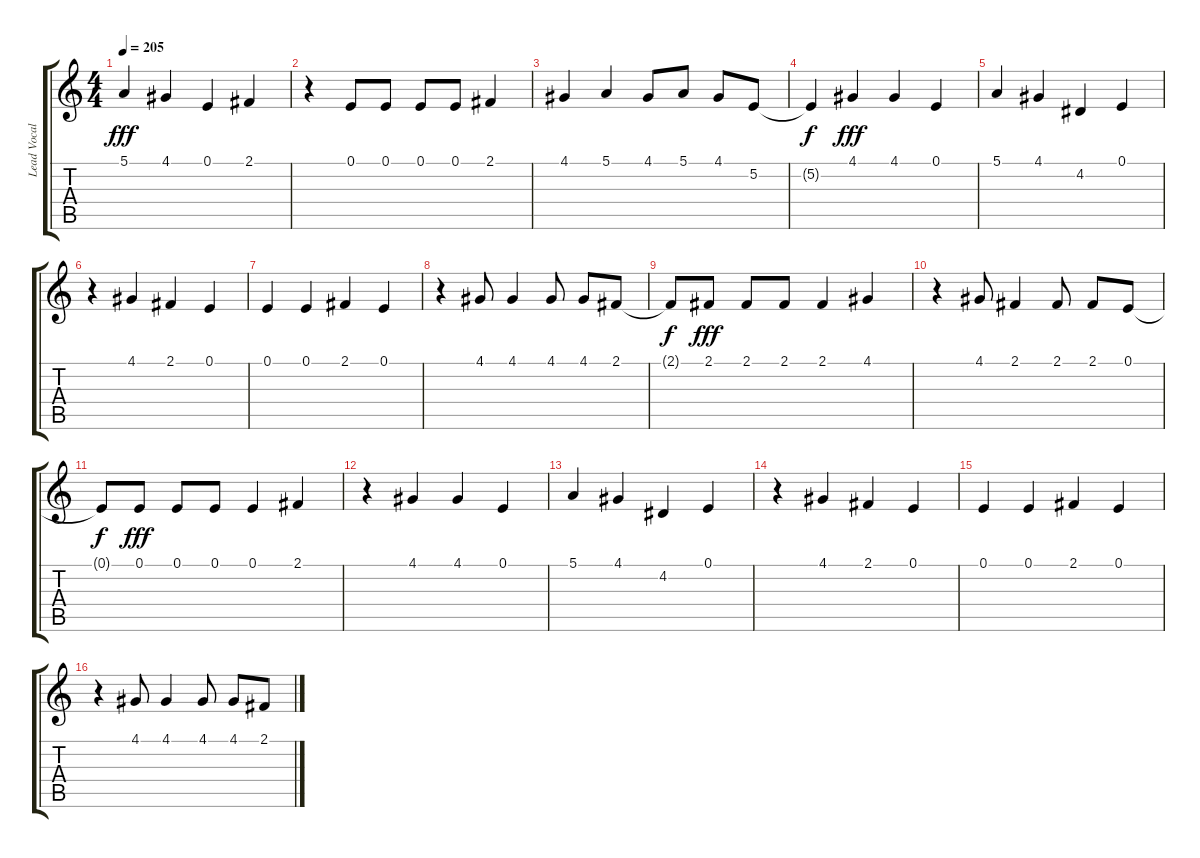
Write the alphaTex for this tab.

\track ("Lead Vocals" "Lead Vocal") {instrument oboe}
\staff {score tabs}
\tuning (E4 B3 G3 D3 A2 E2) {hide}
\ts (4 4)
\tempo 205
\clef g2
\ks c
5.1.4{dy fff} 4.1.4 0.1.4 2.1.4 |
r.4 0.1.8 0.1.8 0.1.8 0.1.8 2.1.4 |
4.1.4 5.1.4 4.1.8 5.1.8 4.1.8 5.2.8 |
5.2{t}.4{dy f} 4.1.4{dy fff} 4.1.4 0.1.4 |
5.1.4 4.1.4 4.2.4 0.1.4 |
r.4 4.1.4 2.1.4 0.1.4 |
0.1.4 0.1.4 2.1.4 0.1.4 |
r.4 4.1.8 4.1.4 4.1.8 4.1.8 2.1.8 |
2.1{t}.8{dy f} 2.1.8{dy fff} 2.1.8 2.1.8 2.1.4 4.1.4 |
r.4 4.1.8 2.1.4 2.1.8 2.1.8 0.1.8 |
0.1{t}.8{dy f} 0.1.8{dy fff} 0.1.8 0.1.8 0.1.4 2.1.4 |
r.4 4.1.4 4.1.4 0.1.4 |
5.1.4 4.1.4 4.2.4 0.1.4 |
r.4 4.1.4 2.1.4 0.1.4 |
0.1.4 0.1.4 2.1.4 0.1.4 |
r.4 4.1.8 4.1.4 4.1.8 4.1.8 2.1.8
